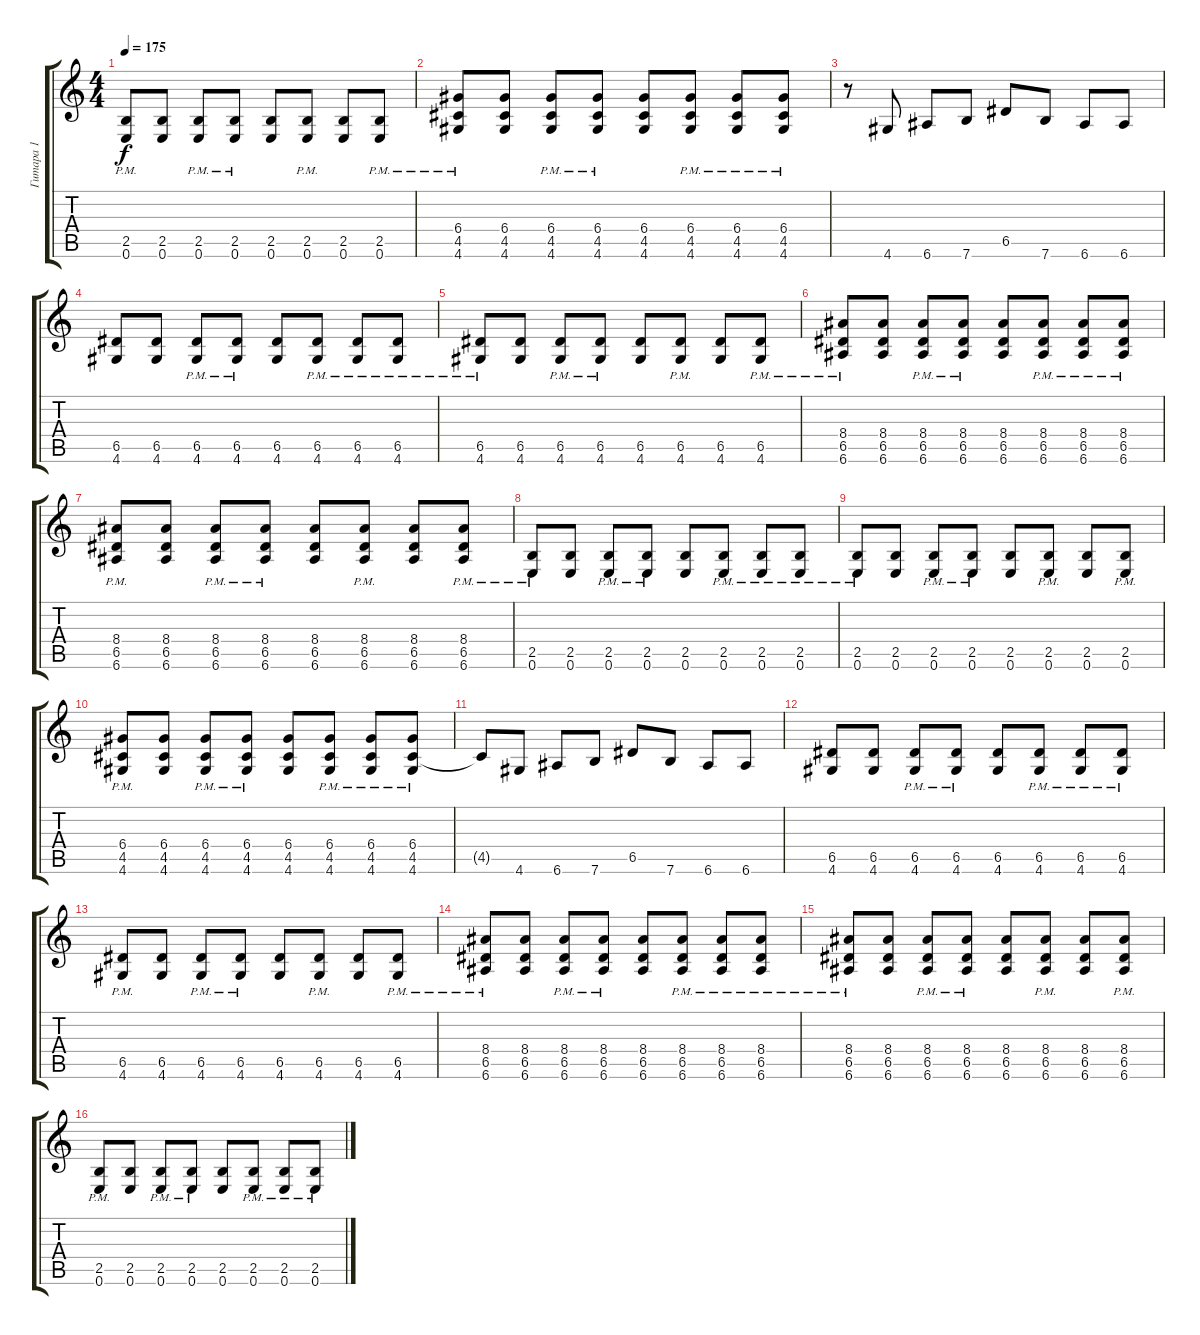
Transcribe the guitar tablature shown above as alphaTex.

\track ("Гитара 1" "Гитара 1") {instrument distortionguitar}
\staff {score tabs}
\tuning (E4 B3 G3 D3 A2 E2) {hide}
\ts (4 4)
\tempo 175
\clef g2
\ks c
(2.5{pm} 0.6{pm}).8{dy f} (2.5 0.6).8 (2.5{pm} 0.6{pm}).8 (2.5{pm} 0.6{pm}).8 (2.5 0.6).8 (2.5{pm} 0.6{pm}).8 (2.5 0.6).8 (2.5{pm} 0.6{pm}).8 |
(6.4{pm} 4.5{pm} 4.6{pm}).8 (6.4 4.5 4.6).8 (6.4{pm} 4.5{pm} 4.6{pm}).8 (6.4{pm} 4.5{pm} 4.6{pm}).8 (6.4 4.5 4.6).8 (6.4{pm} 4.5{pm} 4.6{pm}).8 (6.4{pm} 4.5{pm} 4.6{pm}).8 (6.4{pm} 4.5{pm} 4.6{pm}).8 |
r.8 4.6.8 6.6.8 7.6.8 6.5.8 7.6.8 6.6.8 6.6.8 |
(6.5 4.6).8 (6.5 4.6).8 (6.5{pm} 4.6{pm}).8 (6.5{pm} 4.6{pm}).8 (6.5 4.6).8 (6.5{pm} 4.6{pm}).8 (6.5{pm} 4.6{pm}).8 (6.5{pm} 4.6{pm}).8 |
(6.5{pm} 4.6{pm}).8 (6.5 4.6).8 (6.5{pm} 4.6{pm}).8 (6.5{pm} 4.6{pm}).8 (6.5 4.6).8 (6.5{pm} 4.6{pm}).8 (6.5 4.6).8 (6.5{pm} 4.6{pm}).8 |
(8.4{pm} 6.5{pm} 6.6{pm}).8 (8.4 6.5 6.6).8 (8.4{pm} 6.5{pm} 6.6{pm}).8 (8.4{pm} 6.5{pm} 6.6{pm}).8 (8.4 6.5 6.6).8 (8.4{pm} 6.5{pm} 6.6{pm}).8 (8.4{pm} 6.5{pm} 6.6{pm}).8 (8.4{pm} 6.5{pm} 6.6{pm}).8 |
(8.4{pm} 6.5{pm} 6.6{pm}).8 (8.4 6.5 6.6).8 (8.4{pm} 6.5{pm} 6.6{pm}).8 (8.4{pm} 6.5{pm} 6.6{pm}).8 (8.4 6.5 6.6).8 (8.4{pm} 6.5{pm} 6.6{pm}).8 (8.4 6.5 6.6).8 (8.4{pm} 6.5{pm} 6.6{pm}).8 |
(2.5{pm} 0.6{pm}).8 (2.5 0.6).8 (2.5{pm} 0.6{pm}).8 (2.5{pm} 0.6{pm}).8 (2.5 0.6).8 (2.5{pm} 0.6{pm}).8 (2.5{pm} 0.6{pm}).8 (2.5{pm} 0.6{pm}).8 |
(2.5{pm} 0.6{pm}).8 (2.5 0.6).8 (2.5{pm} 0.6{pm}).8 (2.5{pm} 0.6{pm}).8 (2.5 0.6).8 (2.5{pm} 0.6{pm}).8 (2.5 0.6).8 (2.5{pm} 0.6{pm}).8 |
(6.4{pm} 4.5{pm} 4.6{pm}).8 (6.4 4.5 4.6).8 (6.4{pm} 4.5{pm} 4.6{pm}).8 (6.4{pm} 4.5{pm} 4.6{pm}).8 (6.4 4.5 4.6).8 (6.4{pm} 4.5{pm} 4.6{pm}).8 (6.4{pm} 4.5{pm} 4.6{pm}).8 (6.4{pm} 4.5{pm} 4.6{pm}).8 |
4.5{t}.8 4.6.8 6.6.8 7.6.8 6.5.8 7.6.8 6.6.8 6.6.8 |
(6.5 4.6).8 (6.5 4.6).8 (6.5{pm} 4.6{pm}).8 (6.5{pm} 4.6{pm}).8 (6.5 4.6).8 (6.5{pm} 4.6{pm}).8 (6.5{pm} 4.6{pm}).8 (6.5{pm} 4.6{pm}).8 |
(6.5{pm} 4.6{pm}).8 (6.5 4.6).8 (6.5{pm} 4.6{pm}).8 (6.5{pm} 4.6{pm}).8 (6.5 4.6).8 (6.5{pm} 4.6{pm}).8 (6.5 4.6).8 (6.5{pm} 4.6{pm}).8 |
(8.4{pm} 6.5{pm} 6.6{pm}).8 (8.4 6.5 6.6).8 (8.4{pm} 6.5{pm} 6.6{pm}).8 (8.4{pm} 6.5{pm} 6.6{pm}).8 (8.4 6.5 6.6).8 (8.4{pm} 6.5{pm} 6.6{pm}).8 (8.4{pm} 6.5{pm} 6.6{pm}).8 (8.4{pm} 6.5{pm} 6.6{pm}).8 |
(8.4{pm} 6.5{pm} 6.6{pm}).8 (8.4 6.5 6.6).8 (8.4{pm} 6.5{pm} 6.6{pm}).8 (8.4{pm} 6.5{pm} 6.6{pm}).8 (8.4 6.5 6.6).8 (8.4{pm} 6.5{pm} 6.6{pm}).8 (8.4 6.5 6.6).8 (8.4{pm} 6.5{pm} 6.6{pm}).8 |
(2.5{pm} 0.6{pm}).8 (2.5 0.6).8 (2.5{pm} 0.6{pm}).8 (2.5{pm} 0.6{pm}).8 (2.5 0.6).8 (2.5{pm} 0.6{pm}).8 (2.5{pm} 0.6{pm}).8 (2.5{pm} 0.6{pm}).8
